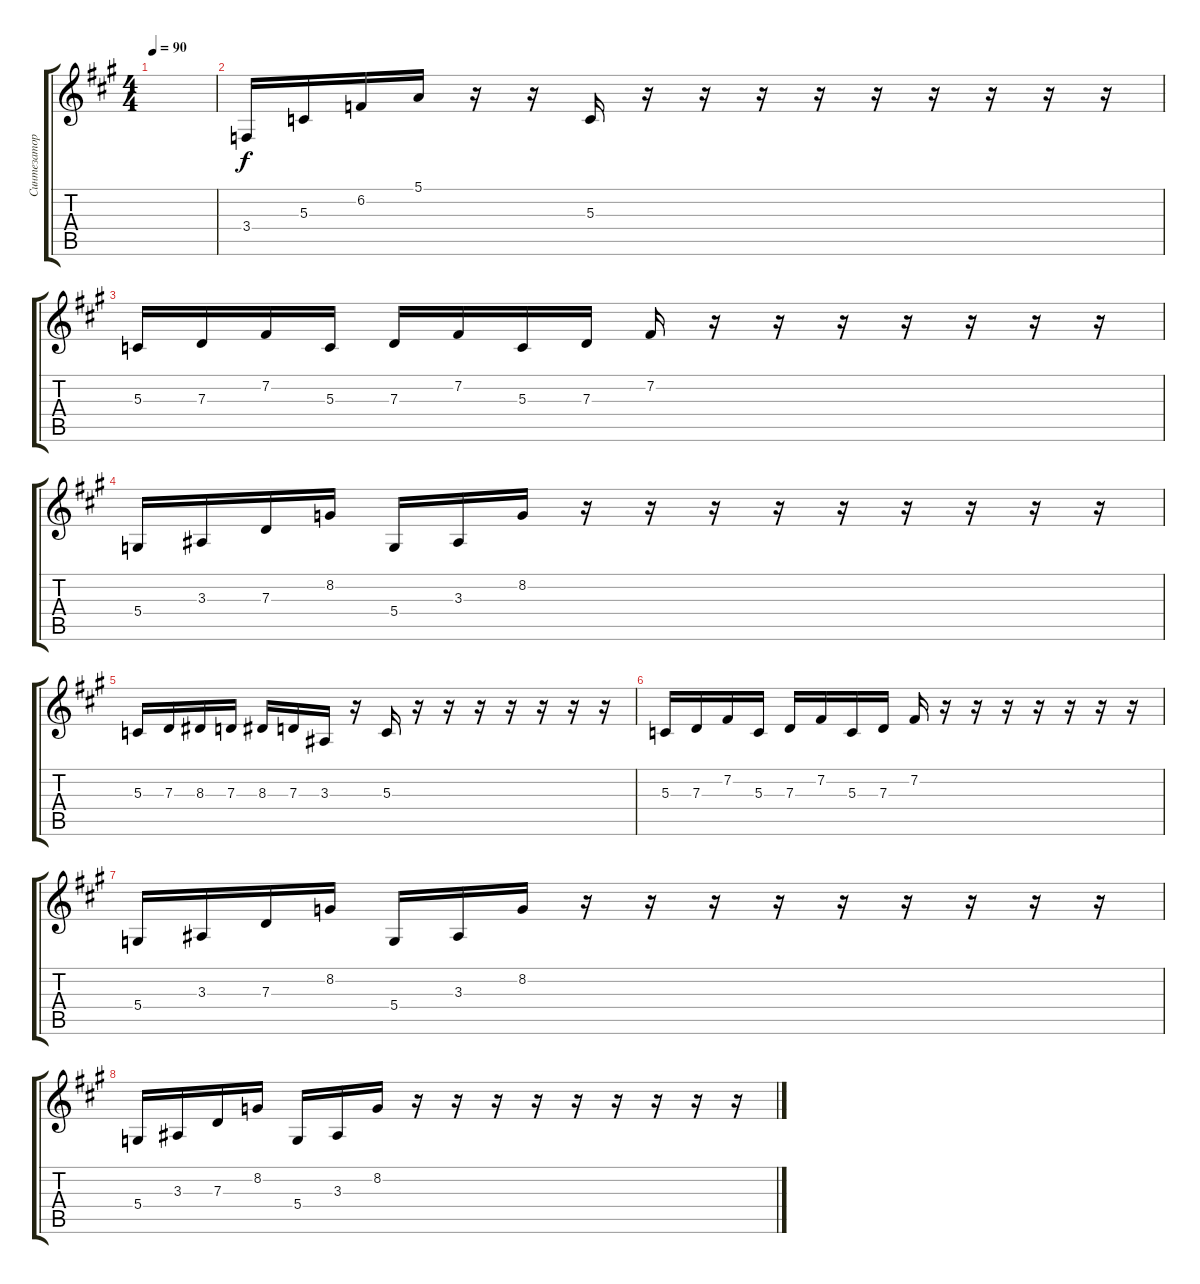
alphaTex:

\track ("Синтезатор" "Синтезатор") {instrument pad3polysynth}
\staff {score tabs}
\tuning (E4 B3 G3 D3 A2 E2) {hide}
\ts (4 4)
\tempo 90
\clef g2
\ks f#minor
|
3.4.16 5.3.16 6.2.16 5.1.16 r.16 r.16 5.3.16 r.16 r.16 r.16 r.16 r.16 r.16 r.16 r.16 r.16 |
5.3.16 7.3.16 7.2.16 5.3.16 7.3.16 7.2.16 5.3.16 7.3.16 7.2.16 r.16 r.16 r.16 r.16 r.16 r.16 r.16 |
5.4.16 3.3.16 7.3.16 8.2.16 5.4.16 3.3.16 8.2.16 r.16 r.16 r.16 r.16 r.16 r.16 r.16 r.16 r.16 |
5.3.16 7.3.16 8.3.16 7.3.16 8.3.16 7.3.16 3.3.16 r.16 5.3.16 r.16 r.16 r.16 r.16 r.16 r.16 r.16 |
5.3.16 7.3.16 7.2.16 5.3.16 7.3.16 7.2.16 5.3.16 7.3.16 7.2.16 r.16 r.16 r.16 r.16 r.16 r.16 r.16 |
5.4.16 3.3.16 7.3.16 8.2.16 5.4.16 3.3.16 8.2.16 r.16 r.16 r.16 r.16 r.16 r.16 r.16 r.16 r.16 |
5.4.16 3.3.16 7.3.16 8.2.16 5.4.16 3.3.16 8.2.16 r.16 r.16 r.16 r.16 r.16 r.16 r.16 r.16 r.16
